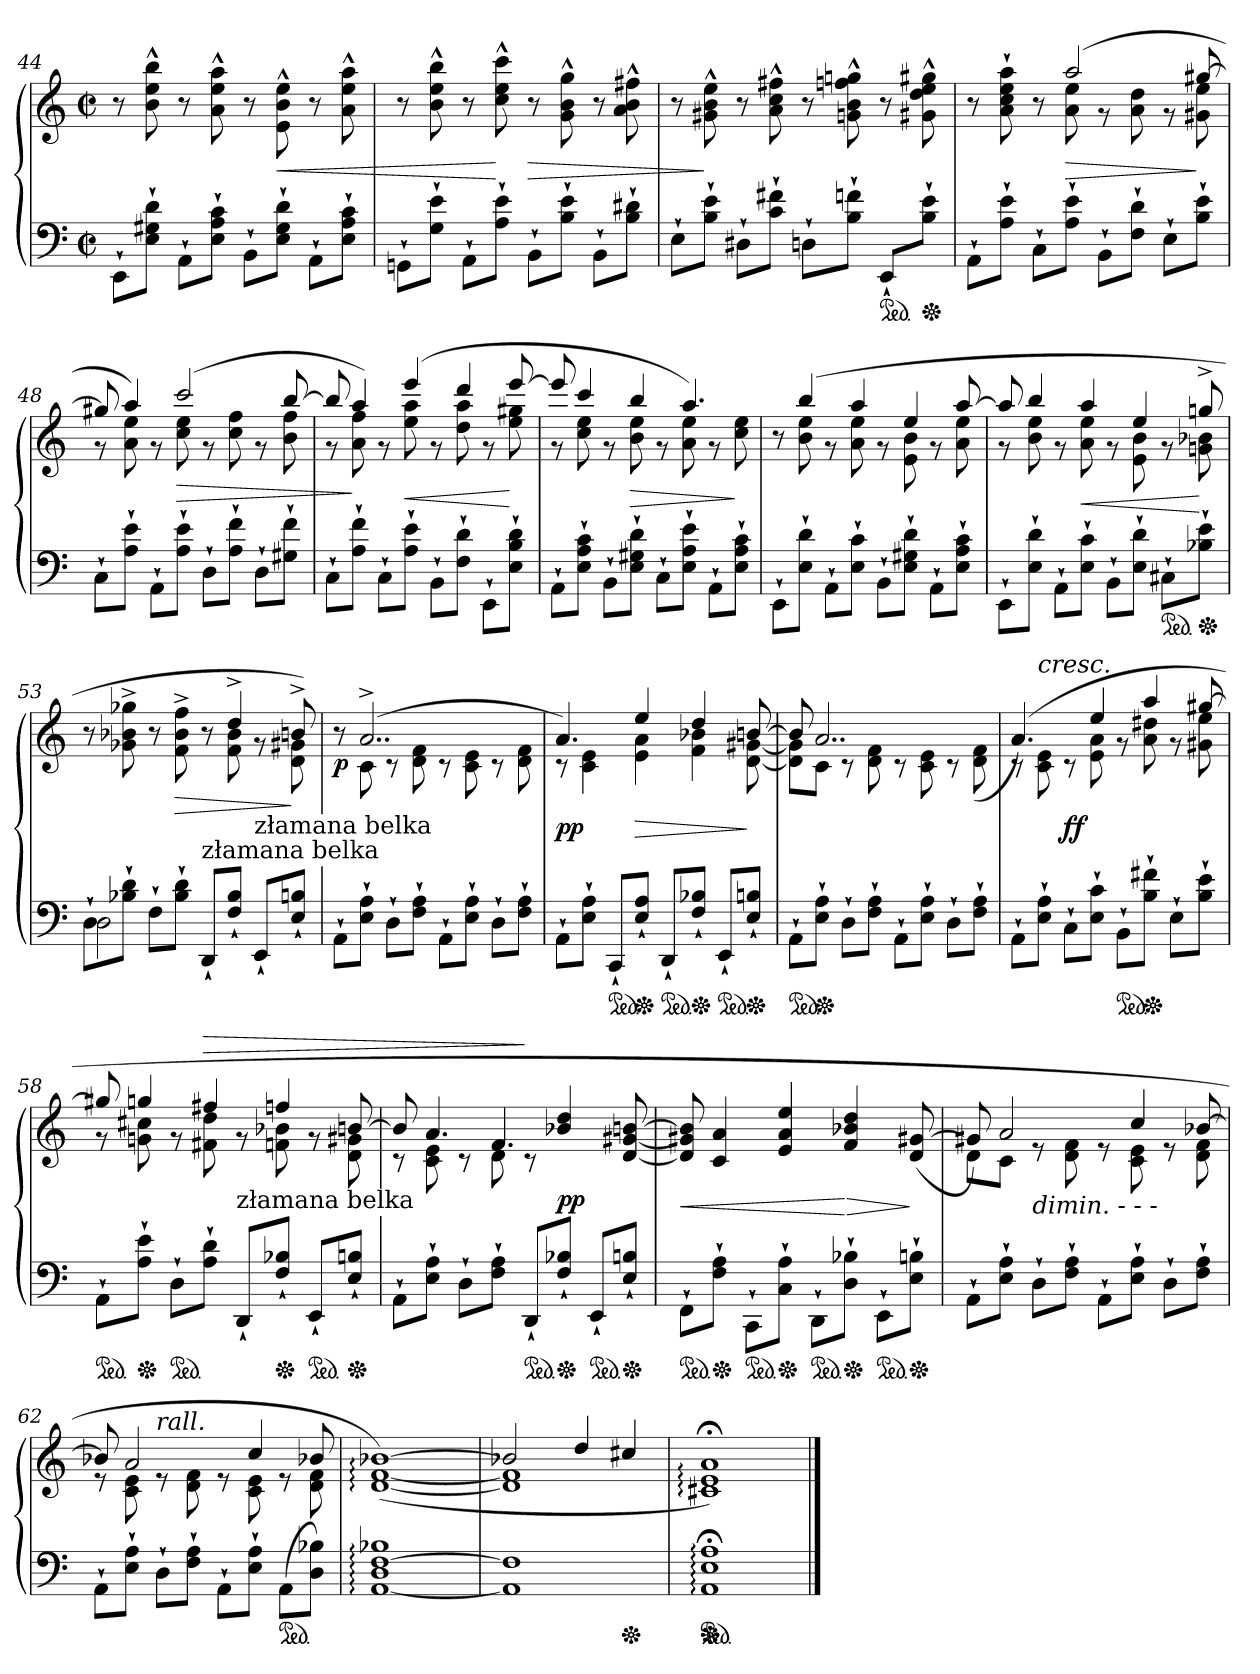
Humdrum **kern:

**kern	**kern	**dynam
*part1	*part1	*part1
*staff2	*staff1	*staff1/2
*clefF4	*clefG2	*
*k[]	*k[]	*
*M2/2	*M2/2	*
*met(c|)	*met(c|)	*
=44	=44	=44
8EE`>\L	8r	.
8E`>\ 8G#X`>\ 8d`>\J	8b^^> 8ee^^> 8bb^^>	.
8AA`>L	8r	.
8E`> 8A`> 8c`>J	8a^^> 8ee^^> 8aa^^>	.
8BB`>L	8r	.
8E`> 8G#`> 8d`>J	8e^^>\ 8b^^>\ 8ee^^>\	<
8AA`>L	8r	.
8E`> 8A`> 8c`>J	8a^^> 8ee^^> 8aa^^>	.
=45	=45	=45
8GGn`>L	8r	.
8G`> 8e`>J	8b^^> 8ee^^> 8bb^^>	.
8AA`>L	8r	.
8A`> 8e`>J	8cc^^> 8ee^^> 8ccc^^>	[
8BB`>L	8r	>
8B`> 8e`>J	8g^^> 8b^^> 8gg^^>	.
8BB`>L	8r	.
8B`> 8d#X`>J	8a^^> 8b^^> 8ff#X^^>	.
=46	=46	=46
8E`>L	8r	.
8B`> 8e`>J	8g#X^^> 8b^^> 8ee^^>	]
8D#X`>L	8r	.
8c`> 8f#X`>J	8a^^> 8cc^^> 8ff#X^^>	.
8Dn`>L	8r	.
8B`> 8fn`>J	8gn^^> 8b^^> 8ffn^^> 8ggn^^>	.
!LO:TX:a:t=złamana belka	!	!
*ped	*	*
8EE`>/L	8r	.
*Xped	*	*
8B`>\ 8e`>\J	8g#X^^> 8dd^^> 8ee^^> 8gg#X^^>	.
=47	=47	=47
*	*^	*
8AA`>L	4.rbbbyy	8r	.
8A`> 8e`>J	.	8a`> 8cc`> 8ee`> 8aa`>	.
8C`>L	.	8r	.
8A`> 8e`>J	(2aa	8a 8ee	>
8BB`>L	.	8r	.
8F`> 8d`>J	.	8a 8dd	.
8E`>L	.	8r	.
8B`> 8e`>J	[8gg#X	8g#X 8ee	]
=48	=48	=48	=48
8C`>L	8gg#X]	8r	.
8A`> 8e`>J	4aa)	8a 8ee	.
8AA`>L	.	8r	.
8A`> 8e`>J	(2ccc	8cc 8ee	>
8D`>L	.	8r	.
8A`> 8f`>J	.	8cc 8ff	.
8D`>L	.	8r	.
8G#X`> 8f`>J	[8bb	8b 8ff	.
=49	=49	=49	=49
8C`>L	8bb]	8r	.
8A`> 8f`>J	4aa)	8a 8ff	]
8C`>L	.	8r	.
8A`> 8e`>J	(4eee	8ee 8aa	<
8BB`>L	.	8r	.
8F`> 8d`>J	4ddd	8dd 8aa	.
8EE`>\L	.	8r	.
8E`>\ 8B`>\ 8d`>\J	[8eee	8ee 8gg#X	[
=50	=50	=50	=50
8AA`>L	8eee]	8r	.
8E`> 8A`> 8c`>J	4ccc	8cc 8ee	.
8BB`>L	.	8r	.
8E`> 8G#X`> 8d`>J	4bb	8b 8ee	>
8C`>L	.	8r	.
8E`> 8A`> 8e`>J	4.aa)	8a 8ee	.
8AA`>L	.	8r	.
8E`> 8A`> 8c`>J	.	8cc 8ee	]
=51	=51	=51	=51
8EE`>\L	8rbbbyy	8r	.
8E`>\ 8d`>\J	(4bb	8b 8ee	.
8AA`>L	.	8r	.
8E`> 8c`>J	4aa	8a 8ee	.
8BB`>L	.	8r	.
8E`> 8G#X`> 8d`>J	4ee	8e 8b	.
8AA`>L	.	8r	.
8E`> 8A`> 8c`>J	[8aa	8a 8ee	.
=52	=52	=52	=52
8EE`>\L	8aa]	8r	.
8E`>\ 8d`>\J	4bb	8b 8ee	.
8AA`>L	.	8r	.
8E`> 8c`>J	4aa	8a 8ee	<
8BB`>L	.	8r	.
8E`> 8d`>J	4ee	8e 8b	.
*ped	*	*	*
8C#X`>L	.	8r	.
*Xped	*	*	*
8B-X`> 8e`>J	8ggn^>	8gn 8b-X	[
=53	=53	=53	=53
!LO:N:vis=2	!	!	!
*^	*	*	*
8D`>\	2D	2rbbbyy	8r	.
8B-X`>\ 8d`>\J	.	.	8g-X^> 8b-X^> 8gg-X^>	.
8F`>\L	.	.	8r	.
8B-`>\ 8d`>\J	.	.	8f^> 8b-^> 8ff^>	>
!LO:TX:a:t=złamana belka	!	!	!	!
2rcyy	8DD`>/L	8rcccyy	8r	.
.	8F`>\ 8B-`>\J	4dd^>	8f 8b-	.
!	!LO:TX:a:t=złamana belka	!	!	!
.	8EE`>/L	.	8rg	.
.	8E`>\ 8Bn`>\J	8bn^>)	8d 8g#X	]
*v	*v	*	*	*
=54	=54	=54	=54
8AA`>\L	8r	8rcccyy	p
8E`>\ 8A`>\J	(2..a^	8c	.
8D`>L	.	8rc	.
8F`> 8A`>J	.	8d 8f	.
8AA`>\L	.	8rc	.
8E`>\ 8A`>\J	.	8c 8e	.
8D`>L	.	8rc	.
8F`> 8A`>J	.	8d 8f	.
=55	=55	=55	=55
8AA`>\L	4.a)	8rc	pp
8E`>\ 8A`>\J	.	4c 4e	.
!LO:TX:a:t=złamane belki w 3 ostatnich grupach	!	!	!
*ped	*	*	*
8CC`>/L	.	.	.
*Xped	*	*	*
8E`>\ 8A`>\J	4ee	4e 4a	>
*ped	*	*	*
8DD`>/L	.	.	.
*Xped	*	*	*
8F`>\ 8B-X`>\J	4dd	4f 4b-X	.
*ped	*	*	*
8EE`>/L	.	.	.
*Xped	*	*	*
8E`>\ 8Bn`>\J	[8bn	[8d [8g#X	]
=56	=56	=56	=56
*ped	*	*	*
8AA`>\L	8b]	8d] 8g#]L	.
*Xped	*	*	*
8E`>\ 8A`>\J	2..a	8cJ	.
8D`>L	.	8rc	.
8F`> 8A`>J	.	8d 8f	.
8AA`>\L	.	8rc	.
8E`>\ 8A`>\J	.	8c 8e	.
8D`>L	.	8rc	.
8F`> 8A`>J	.	(>8d 8f	.
=57	=57	=57	=57
8AA`>\L	(4.a)	8rc	.
!	!	!	!LO:HP:a
8E`>\ 8A`>\J	.	8c 8e	<
8C`>L	.	8rc	f f
8E`> 8c`>J	4ee	8e 8a	.
*ped	*	*	*
8BB`>L	.	8r	.
*Xped	*	*	*
8B`> 8f#X`>J	4aa	8a 8dd#X	.
8E`>L	.	8r	.
8B`> 8e`>J	[8gg#X	8g#X 8ee	[
=58	=58	=58	=58
*ped	*	*	*
8AA`>L	8gg#X]	8r	.
*Xped	*	*	*
8A`> 8e`>J	4ggn	8gn 8cc#X	.
*ped	*	*	*
8D`>L	.	8r	.
!	!	!	!LO:HP:a
8A`> 8d`>J	4ff#X	8f#X 8dd	>
!LO:TX:a:t=złamana belka	!	!	!
8DD`/L	.	8r	.
*Xped	*	*	*
8F`>\ 8B-X`>\J	4ffn	8fn 8b-X	.
!LO:TX:a:t=złamana belka	!	!	!
*ped	*	*	*
8EE`>/L	.	8r	.
*Xped	*	*	*
8E`>\ 8Bn`>\J	[8bn	8d 8g#X	.
=59	=59	=59	=59
8AA`>\L	8b]	8rc	.
!	!LO:N:vis=4.	!	!
8E`>\ 8A`>\J	4a	8c 8e	.
8D`>L	.	8rc	.
!	!LO:N:vis=4.	!	!
8F`> 8A`>J	4f	8d	.
!LO:TX:a:t=złamana belka	!	!	!
*ped	*	*	*
8DD`>/L	.	8rc	]
*Xped	*	*	*
8F`>\ 8B-X`>\J	4b-X/ 4dd/	4.rcyy	pp
!LO:TX:a:t=złamana belka	!	!	!
*ped	*	*	*
8EE`>/L	.	.	.
*Xped	*	*	*
8E`>\ 8Bn`>\J	[8d [8g#X [8bn	.	.
*	*v	*v	*
=60	=60	=60
*ped	*	*
8FF`>\L	8d] 8g#X] 8b]	<
*Xped	*	*
8F`>\ 8A`>\J	4c 4a	.
*ped	*	*
8CC`>\L	.	.
*Xped	*	*
8C`>\ 8A`>\J	4e 4a 4ee	.
*ped	*	*
8DD`>\L	.	.
*Xped	*	*
8D`>\ 8B-X`>\J	4f 4b-X 4dd	[ >
*ped	*	*
8EE`>\L	.	.
*Xped	*	*
8E`>\ 8Bn`>\J	(8d [8g#X	]
=61	=61	=61
*	*^	*
8AA`>\L	8g#X])	8dL	.
8E`>\ 8A`>\J	2a	8cJ	.
!	!	!LO:TX:b:i:t=dimin. - - -	!
8D`>L	.	8re	.
8F`> 8A`>J	.	8d 8f	.
8AA`>\L	.	8re	.
8E`>\ 8A`>\J	4cc	8c 8e	.
8D`>L	.	8re	.
8F`> 8A`>J	[8b-X	8d 8f	.
=62	=62	=62	=62
8AA`>\L	8b-X]	8re	.
8E`>\ 8A`>\J	2a	8c 8e	.
!	!	!LO:TX:a:i:t=rall.	!
8D`>L	.	8re	.
8F`> 8A`>J	.	8d 8f	.
8AA`>\L	.	8re	.
8E`>\ 8A`>\J	4cc	8c 8e	.
*ped	*	*	*
(8AA\L	.	8re	.
8D\ 8B-X\J)	8b-X	8d 8f	.
=63	=63	=63	=63
!	!LO:TX:a:i:t=lento.	!	!
*	*v	*v	*
[1AA: 1D: [1F: 1B-X:	([1d: [1f: [1b-X:)	.
=64	=64	=64
*	*^	*
1AA] 1F]	2b-X]	1d] 1f]	.
.	4dd	.	.
*Xped	*	*	*
.	4cc#X	.	.
*	*v	*v	*
=65	=65	=65
*ped	*	*
*Xped	*	*
1AA;: 1E;: 1A;:	1c#X;<: 1e;<: 1a;<:)	.
==	==	==
*-	*-	*-
